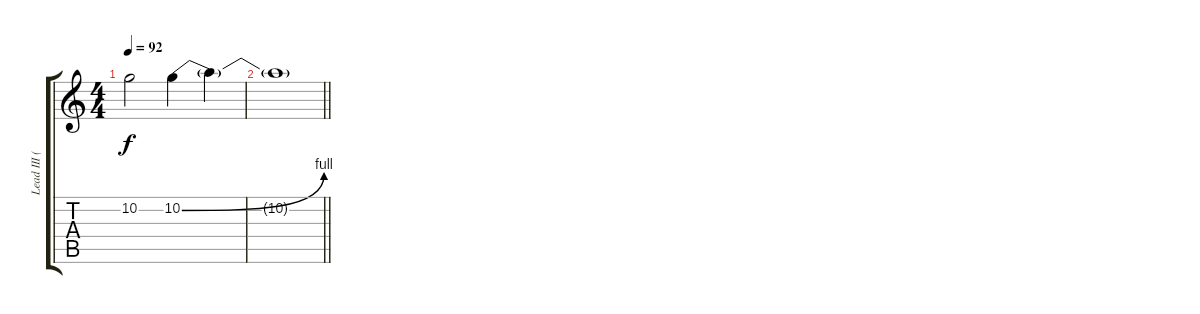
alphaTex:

\track ("Lead III (Background)" "Lead III (") {instrument distortionguitar}
\staff {score tabs}
\tuning (D4 A3 F3 C3 G2 D2) {hide}
\ts (4 4)
\tempo 92
\clef g2
\ks c
10.2{t}.2{dy f} 10.2{be (bend 0 0 60 4)}.4 10.2{t}.4 |
\barLineRight lightlight
10.2{t}.1
